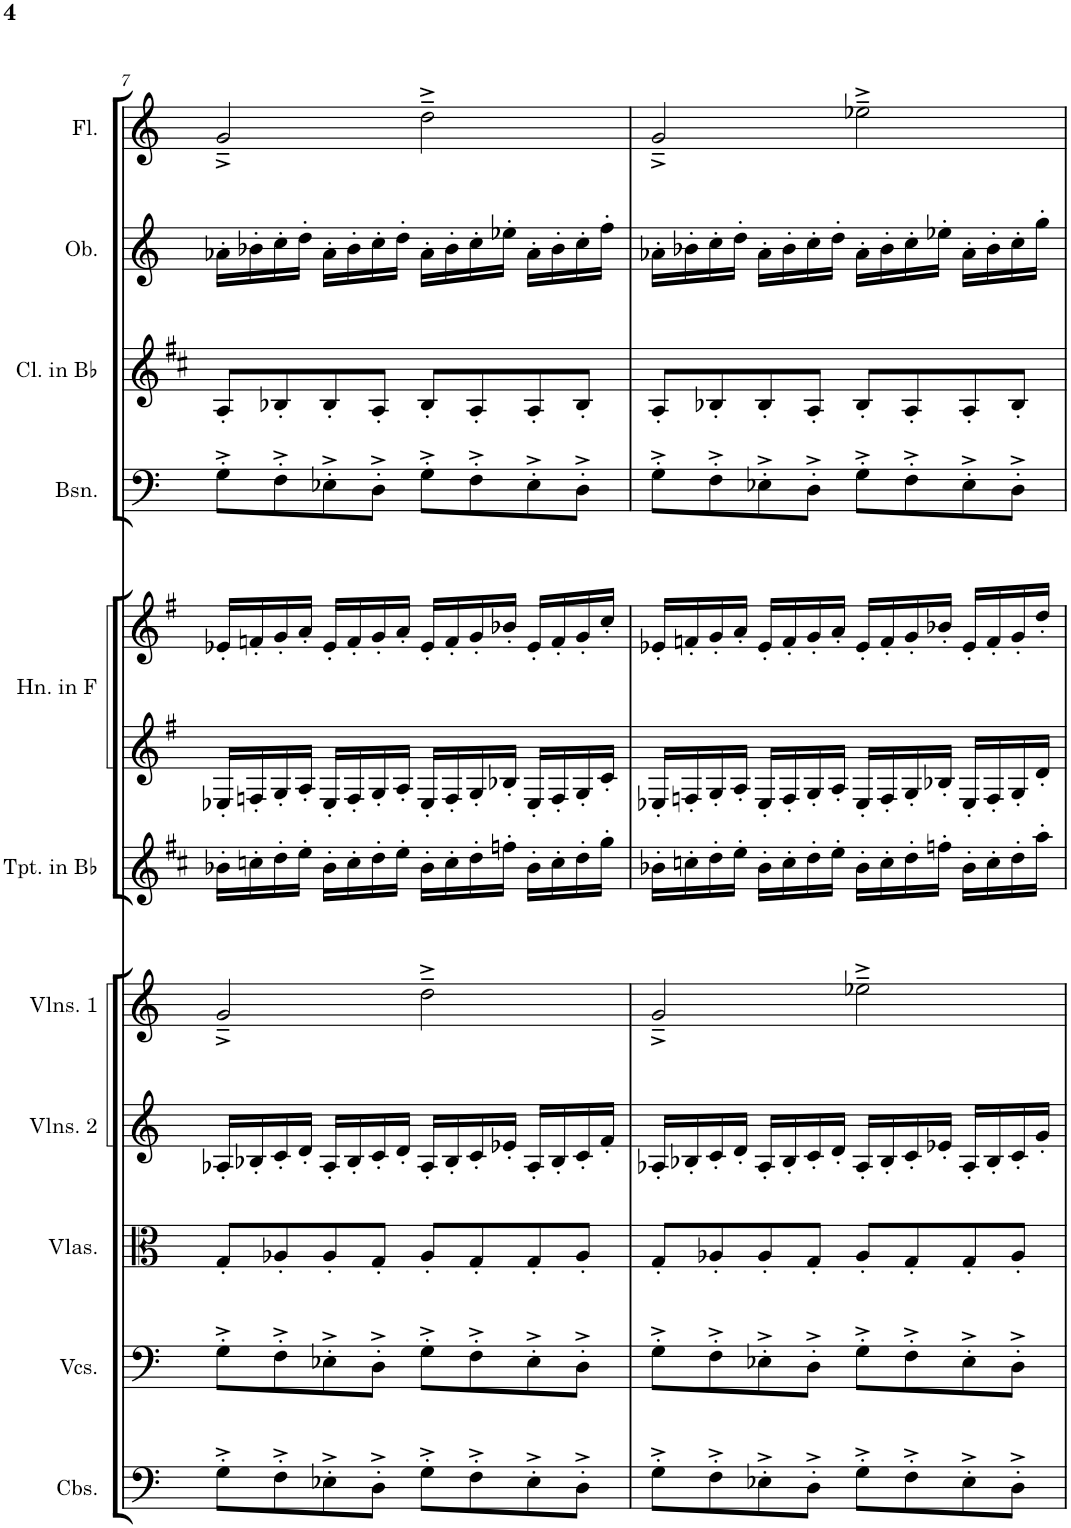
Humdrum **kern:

**kern	**kern	**kern	**kern	**kern	**kern	**kern	**kern	**kern	**kern	**kern	**kern
*part11	*part10	*part9	*part8	*part7	*part6	*part5	*part5	*part4	*part3	*part2	*part1
*staff12	*staff11	*staff10	*staff9	*staff8	*staff7	*staff6	*staff5	*staff4	*staff3	*staff2	*staff1
*I"Contrabasses	*I"Violoncellos	*I"Violas	*I"Violins 2	*I"Violins 1	*I"Trumpets in Bb	*I"Horns in F	*	*I"Bassoons	*I"Clarinets in Bb	*I"Oboes	*I"Flutes
*I'Cbs.	*I'Vcs.	*I'Vlas.	*I'Vlns. 2	*I'Vlns. 1	*I'Tpt. in Bb	*I'Hn. in F	*	*I'Bsn.	*I'Cl. in Bb	*I'Ob.	*I'Fl.
!!LO:PB:g=z
*clefF4	*clefF4	*clefC3	*clefG2	*clefG2	*clefG2	*clefG2	*clefG2	*clefF4	*clefG2	*clefG2	*clefG2
*Trd7c12	*	*	*	*	*Trd1c2	*Trd4c7	*Trd4c7	*	*Trd1c2	*	*
*k[]	*k[]	*k[]	*k[]	*k[]	*k[f#c#]	*k[f#]	*k[f#]	*k[]	*k[f#c#]	*k[]	*k[]
*M4/4	*M4/4	*M4/4	*M4/4	*M4/4	*M4/4	*M4/4	*M4/4	*M4/4	*M4/4	*M4/4	*M4/4
=7	=7	=7	=7	=7	=7	=7	=7	=7	=7	=7	=7
8G'^\L	8G'^\L	8G'/L	16A-X'/LL	2g~^/	16b-X'\LL	16E-X'/LL	16e-X'/LL	8G'^\L	8A'/L	16a-X'\LL	2g~^/
.	.	.	16B-X'/	.	16ccn'\	16Fn'/	16fn'/	.	.	16b-X'\	.
8F'^\	8F'^\	8A-X'/	16c'/	.	16dd'\	16G'/	16g'/	8F'^\	8B-X'/	16cc'\	.
.	.	.	16d'/JJ	.	16ee'\JJ	16A'/JJ	16a'/JJ	.	.	16dd'\JJ	.
8E-X'^\	8E-X'^\	8A-'/	16A-'/LL	.	16b-'\LL	16E-'/LL	16e-'/LL	8E-X'^\	8B-'/	16a-'\LL	.
.	.	.	16B-'/	.	16cc'\	16F'/	16f'/	.	.	16b-'\	.
8D'^\J	8D'^\J	8G'/J	16c'/	.	16dd'\	16G'/	16g'/	8D'^\J	8A'/J	16cc'\	.
.	.	.	16d'/JJ	.	16ee'\JJ	16A'/JJ	16a'/JJ	.	.	16dd'\JJ	.
8G'^\L	8G'^\L	8A-'/L	16A-'/LL	2dd~^\	16b-'\LL	16E-'/LL	16e-'/LL	8G'^\L	8B-'/L	16a-'\LL	2dd~^\
.	.	.	16B-'/	.	16cc'\	16F'/	16f'/	.	.	16b-'\	.
8F'^\	8F'^\	8G'/	16c'/	.	16dd'\	16G'/	16g'/	8F'^\	8A'/	16cc'\	.
.	.	.	16e-X'/JJ	.	16ffn'\JJ	16B-X'/JJ	16b-X'/JJ	.	.	16ee-X'\JJ	.
8E-'^\	8E-'^\	8G'/	16A-'/LL	.	16b-'\LL	16E-'/LL	16e-'/LL	8E-'^\	8A'/	16a-'\LL	.
.	.	.	16B-'/	.	16cc'\	16F'/	16f'/	.	.	16b-'\	.
8D'^\J	8D'^\J	8A-'/J	16c'/	.	16dd'\	16G'/	16g'/	8D'^\J	8B-'/J	16cc'\	.
.	.	.	16f'/JJ	.	16gg'\JJ	16c'/JJ	16cc'/JJ	.	.	16ff'\JJ	.
=8	=8	=8	=8	=8	=8	=8	=8	=8	=8	=8	=8
8G'^\L	8G'^\L	8G'/L	16A-X'/LL	2g~^/	16b-X'\LL	16E-X'/LL	16e-X'/LL	8G'^\L	8A'/L	16a-X'\LL	2g~^/
.	.	.	16B-X'/	.	16ccn'\	16Fn'/	16fn'/	.	.	16b-X'\	.
8F'^\	8F'^\	8A-X'/	16c'/	.	16dd'\	16G'/	16g'/	8F'^\	8B-X'/	16cc'\	.
.	.	.	16d'/JJ	.	16ee'\JJ	16A'/JJ	16a'/JJ	.	.	16dd'\JJ	.
8E-X'^\	8E-X'^\	8A-'/	16A-'/LL	.	16b-'\LL	16E-'/LL	16e-'/LL	8E-X'^\	8B-'/	16a-'\LL	.
.	.	.	16B-'/	.	16cc'\	16F'/	16f'/	.	.	16b-'\	.
8D'^\J	8D'^\J	8G'/J	16c'/	.	16dd'\	16G'/	16g'/	8D'^\J	8A'/J	16cc'\	.
.	.	.	16d'/JJ	.	16ee'\JJ	16A'/JJ	16a'/JJ	.	.	16dd'\JJ	.
8G'^\L	8G'^\L	8A-'/L	16A-'/LL	2ee-X~^\	16b-'\LL	16E-'/LL	16e-'/LL	8G'^\L	8B-'/L	16a-'\LL	2ee-X~^\
.	.	.	16B-'/	.	16cc'\	16F'/	16f'/	.	.	16b-'\	.
8F'^\	8F'^\	8G'/	16c'/	.	16dd'\	16G'/	16g'/	8F'^\	8A'/	16cc'\	.
.	.	.	16e-X'/JJ	.	16ffn'\JJ	16B-X'/JJ	16b-X'/JJ	.	.	16ee-X'\JJ	.
8E-'^\	8E-'^\	8G'/	16A-'/LL	.	16b-'\LL	16E-'/LL	16e-'/LL	8E-'^\	8A'/	16a-'\LL	.
.	.	.	16B-'/	.	16cc'\	16F'/	16f'/	.	.	16b-'\	.
8D'^\J	8D'^\J	8A-'/J	16c'/	.	16dd'\	16G'/	16g'/	8D'^\J	8B-'/J	16cc'\	.
.	.	.	16g'/JJ	.	16aa'\JJ	16d'/JJ	16dd'/JJ	.	.	16gg'\JJ	.
=	=	=	=	=	=	=	=	=	=	=	=
*-	*-	*-	*-	*-	*-	*-	*-	*-	*-	*-	*-
